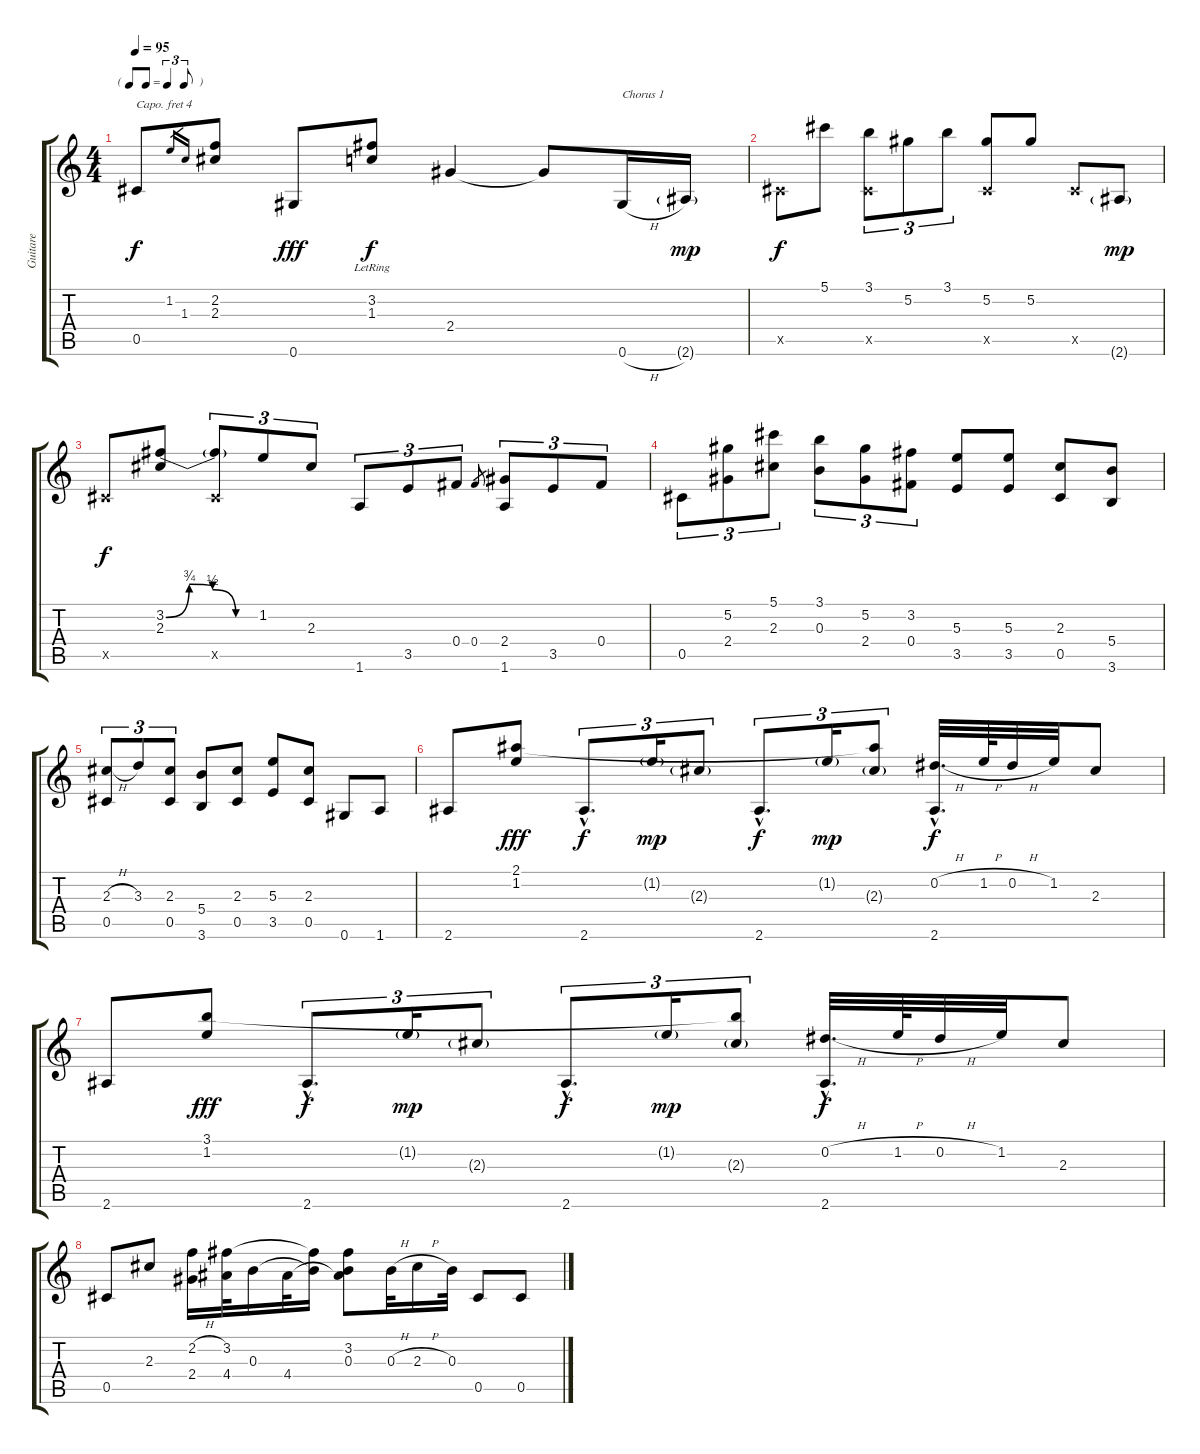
\track ("Guitare" "Guitare") {instrument acousticguitarsteel}
\staff {score tabs}
\capo 4
\tuning (E4 B3 G3 D3 A2 E2) {hide}
\ts (4 4)
\tf triplet8th
\tempo 95
\clef g2
\ks c
0.5.8{dy f} 1.2.16{gr} 1.3.16{gr} (2.2 2.3).8 0.6.8{dy fff} (3.2{lr} 1.3{lr}).8{dy f} 2.4.4 2.4{t}.8 0.6{h}.16{txt "Chorus 1"} 2.6{g}.16{dy mp} |
0.5{x}.8{dy f} 5.1.8 (3.1 0.5{x}).8{tu (3 2)} 5.2.8{tu (3 2)} 3.1.8{tu (3 2)} (5.2 0.5{x}).8 5.2.8 0.5{x}.8 2.6{g}.8{dy mp} |
0.5{x}.8{dy f} (3.2{be (custom 0 0 15 3 30 2 45 0 60 0)} 2.3).8 (3.2{t} 0.5{x}).8{tu (3 2)} 1.2.8{tu (3 2)} 2.3.8{tu (3 2)} 1.6.8{tu (3 2)} 3.5.8{tu (3 2)} 0.4.8{tu (3 2)} 0.4.8{gr} (2.4 1.6).8{tu (3 2)} 3.5.8{tu (3 2)} 0.4.8{tu (3 2)} |
0.5.8{tu (3 2)} (5.2 2.4).8{tu (3 2)} (5.1 2.3).8{tu (3 2)} (3.1 0.3).8{tu (3 2)} (5.2 2.4).8{tu (3 2)} (3.2 0.4).8{tu (3 2)} (5.3 3.5).8 (5.3 3.5).8 (2.3 0.5).8 (5.4 3.6).8 |
(2.3{h} 0.5).8{tu (3 2)} 3.3.8{tu (3 2)} (2.3 0.5).8{tu (3 2)} (5.4 3.6).8 (2.3 0.5).8 (5.3 3.5).8 (2.3 0.5).8 0.6.8 1.6.8 |
2.6.8 (2.1 1.2).8{dy fff} 2.6{hac}.8{d tu (3 2) dy f} 1.2{g}.16{tu (3 2) dy mp} 2.3{g}.8{tu (3 2)} 2.6{hac}.8{d tu (3 2) dy f} 1.2{g}.16{tu (3 2) dy mp} (2.1{t} 2.3{g}).8{tu (3 2)} (0.2{h hac} 2.6{hac}).32{d dy f} 1.2{h}.64 0.2{h}.32 1.2.32 2.3.8 |
2.6.8 (3.1 1.2).8{dy fff} 2.6{hac}.8{d tu (3 2) dy f} 1.2{g}.16{tu (3 2) dy mp} 2.3{g}.8{tu (3 2)} 2.6{hac}.8{d tu (3 2) dy f} 1.2{g}.16{tu (3 2) dy mp} (3.1{t} 2.3{g}).8{tu (3 2)} (0.2{h hac} 2.6{hac}).32{d dy f} 1.2{h}.64 0.2{h}.32 1.2.32 2.3.8 |
0.5.8 2.3.8 (2.2{h} 2.4{h}).16 (3.2 4.4).32 0.3.16 4.4.32 (3.2{t} 0.3{t}).16 (3.2 0.3 4.4{t}).8 0.3{h}.32 2.3{h}.16 0.3.32 0.5.8 0.5.8
